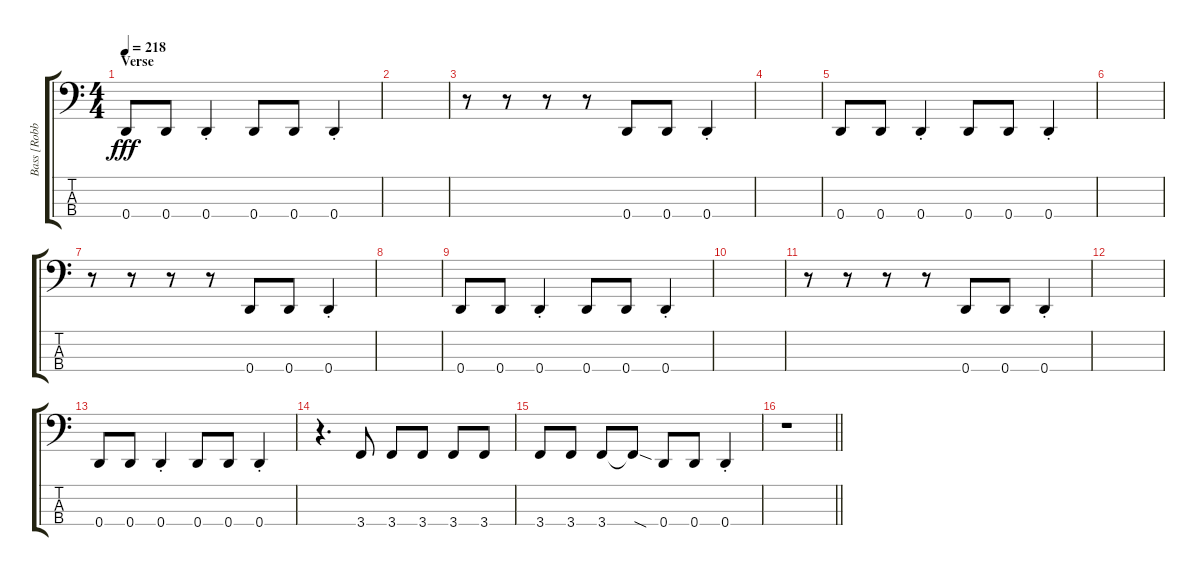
\track ("Bass [Robbie Merrill]" "Bass [Robb") {instrument electricbassfinger}
\staff {score tabs}
\tuning (G2 D2 A1 D1) {hide}
\ts (4 4)
\section ("" "Verse")
\tempo 218
\clef f4
\ks c
0.4.8{dy fff} 0.4.8 0.4{st}.4 0.4.8 0.4.8 0.4{st}.4 |
|
r.8 r.8 r.8 r.8 0.4.8 0.4.8 0.4{st}.4 |
|
0.4.8 0.4.8 0.4{st}.4 0.4.8 0.4.8 0.4{st}.4 |
|
r.8 r.8 r.8 r.8 0.4.8 0.4.8 0.4{st}.4 |
|
0.4.8 0.4.8 0.4{st}.4 0.4.8 0.4.8 0.4{st}.4 |
|
r.8 r.8 r.8 r.8 0.4.8 0.4.8 0.4{st}.4 |
|
0.4.8 0.4.8 0.4{st}.4 0.4.8 0.4.8 0.4{st}.4 |
r.4{d} 3.4.8 3.4.8 3.4.8 3.4.8 3.4.8 |
3.4.8 3.4.8 3.4.8 3.4{sod t}.8 0.4.8 0.4.8 0.4{st}.4 |
\barLineRight lightlight
r.1
